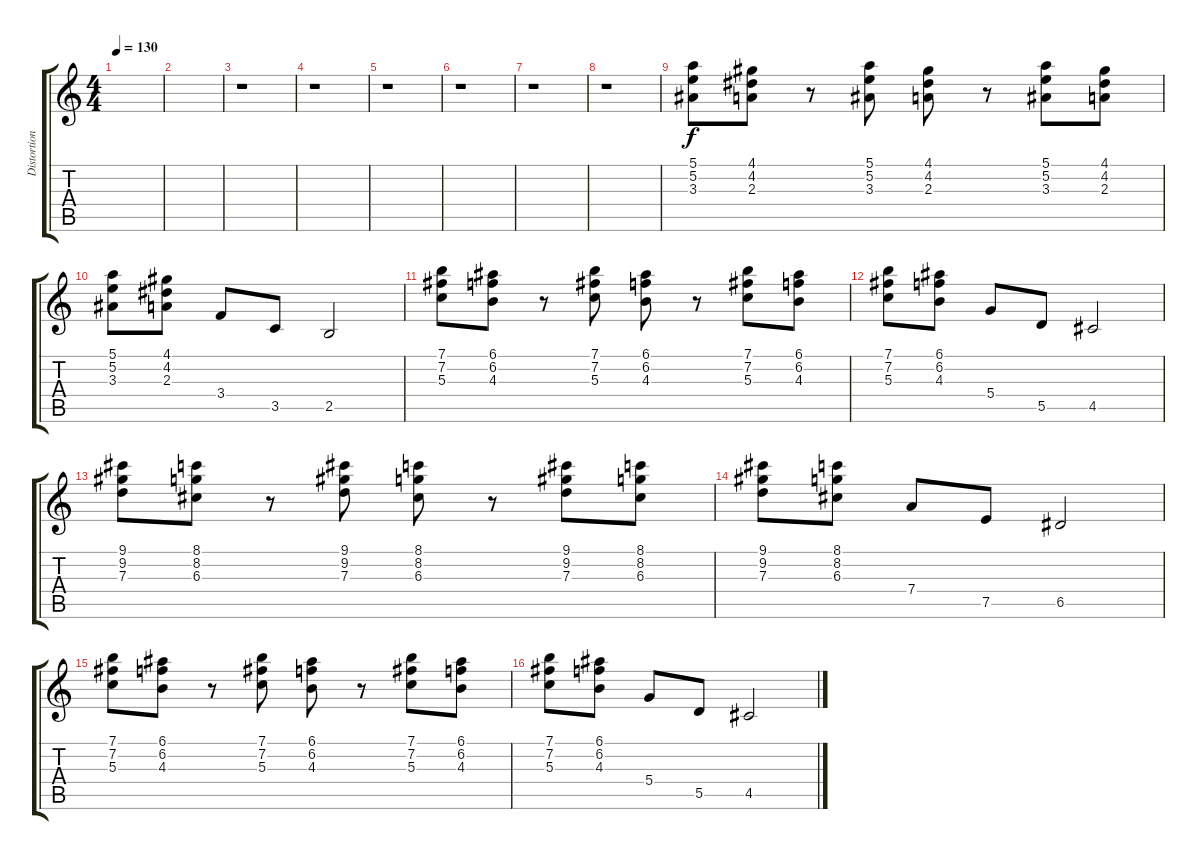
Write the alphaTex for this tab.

\track ("Distortion guitar" "Distortion") {instrument distortionguitar}
\staff {score tabs}
\tuning (E4 B3 G3 D3 A2 E2) {hide}
\ts (4 4)
\tempo 130
\clef g2
\ks c
|
|
r.1 |
r.1 |
r.1 |
r.1 |
r.1 |
r.1 |
(5.1 5.2 3.3).8 (4.1 4.2 2.3).8 r.8 (5.1 5.2 3.3).8 (4.1 4.2 2.3).8 r.8 (5.1 5.2 3.3).8 (4.1 4.2 2.3).8 |
(5.1 5.2 3.3).8 (4.1 4.2 2.3).8 3.4.8 3.5.8 2.5.2 |
(7.1 7.2 5.3).8 (6.1 6.2 4.3).8 r.8 (7.1 7.2 5.3).8 (6.1 6.2 4.3).8 r.8 (7.1 7.2 5.3).8 (6.1 6.2 4.3).8 |
(7.1 7.2 5.3).8 (6.1 6.2 4.3).8 5.4.8 5.5.8 4.5.2 |
(9.1 9.2 7.3).8 (8.1 8.2 6.3).8 r.8 (9.1 9.2 7.3).8 (8.1 8.2 6.3).8 r.8 (9.1 9.2 7.3).8 (8.1 8.2 6.3).8 |
(9.1 9.2 7.3).8 (8.1 8.2 6.3).8 7.4.8 7.5.8 6.5.2 |
(7.1 7.2 5.3).8 (6.1 6.2 4.3).8 r.8 (7.1 7.2 5.3).8 (6.1 6.2 4.3).8 r.8 (7.1 7.2 5.3).8 (6.1 6.2 4.3).8 |
(7.1 7.2 5.3).8 (6.1 6.2 4.3).8 5.4.8 5.5.8 4.5.2
